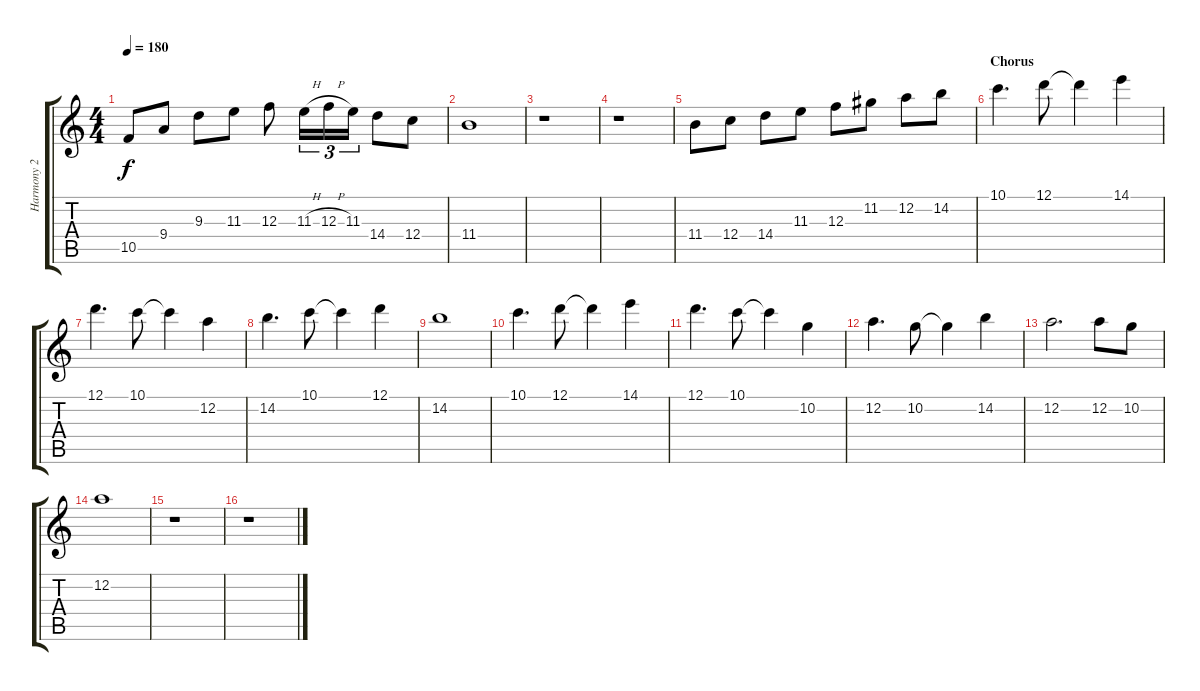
\track ("Harmony 2" "Harmony 2") {instrument overdrivenguitar}
\staff {score tabs}
\tuning (D4 A3 F3 C3 G2 C2) {hide}
\ts (4 4)
\tempo 180
\clef g2
\ks aminor
10.5.8{dy f} 9.4.8 9.3.8 11.3.8 12.3.8 11.3{h}.16{tu (3 2)} 12.3{h}.16{tu (3 2)} 11.3.16{tu (3 2)} 14.4.8 12.4.8 |
11.4.1 |
r.1 |
r.1 |
11.4.8 12.4.8 14.4.8 11.3.8 12.3.8 11.2.8 12.2.8 14.2.8 |
\section ("" "Chorus")
10.1.4{d} 12.1.8 12.1{t}.4 14.1.4 |
12.1.4{d} 10.1.8 10.1{t}.4 12.2.4 |
14.2.4{d} 10.1.8 10.1{t}.4 12.1.4 |
14.2.1 |
10.1.4{d} 12.1.8 12.1{t}.4 14.1.4 |
12.1.4{d} 10.1.8 10.1{t}.4 10.2.4 |
12.2.4{d} 10.2.8 10.2{t}.4 14.2.4 |
12.2.2{d} 12.2.8 10.2.8 |
12.2.1 |
r.1 |
r.1
